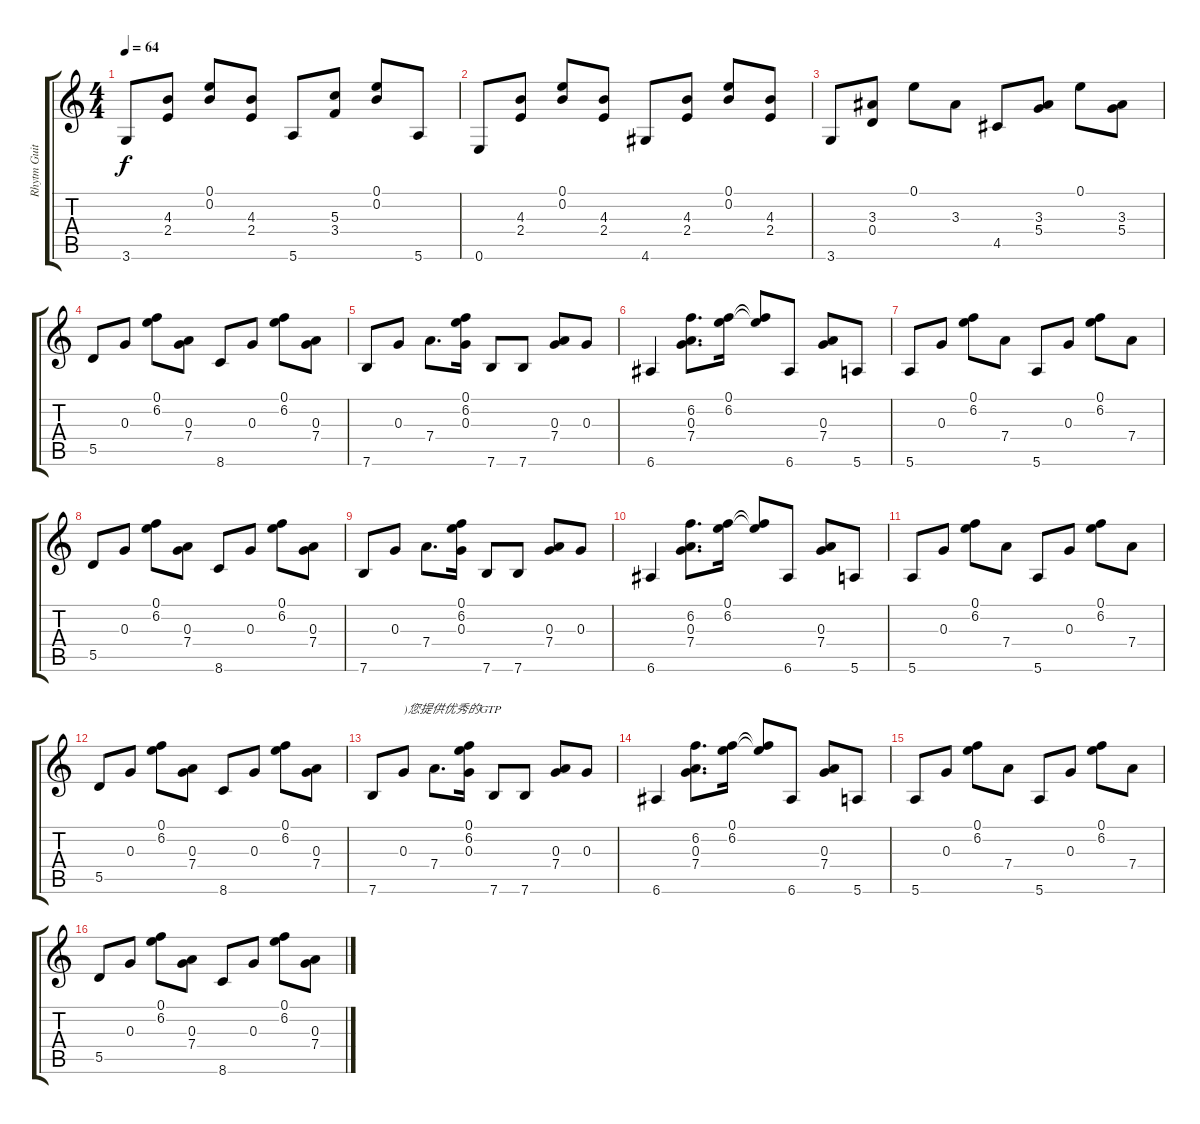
\track ("Rhytm Guitar" "Rhytm Guit") {instrument electricguitarjazz}
\staff {score tabs}
\tuning (E4 B3 G3 D3 A2 E2) {hide}
\ts (4 4)
\tempo 64
\clef g2
\ks c
3.6.8{dy f} (4.3 2.4).8 (0.1 0.2).8 (4.3 2.4).8 5.6.8 (5.3 3.4).8 (0.1 0.2).8 5.6.8 |
0.6.8 (4.3 2.4).8 (0.1 0.2).8 (4.3 2.4).8 4.6.8 (4.3 2.4).8 (0.1 0.2).8 (4.3 2.4).8 |
3.6.8 (3.3 0.4).8 0.1.8 3.3.8 4.5.8 (3.3 5.4).8 0.1.8 (3.3 5.4).8 |
5.5.8 0.3.8 (0.1 6.2).8 (0.3 7.4).8 8.6.8 0.3.8 (0.1 6.2).8 (0.3 7.4).8 |
7.6.8 0.3.8 7.4.8{d} (0.1 6.2 0.3).16 7.6.8 7.6.8 (0.3 7.4).8 0.3.8 |
6.6.4 (6.2 0.3 7.4).8{d} (0.1 6.2).16 (0.1{t} 6.2{t}).8 6.6.8 (0.3 7.4).8 5.6.8 |
5.6.8 0.3.8 (0.1 6.2).8 7.4.8 5.6.8 0.3.8 (0.1 6.2).8 7.4.8 |
5.5.8 0.3.8 (0.1 6.2).8 (0.3 7.4).8 8.6.8 0.3.8 (0.1 6.2).8 (0.3 7.4).8 |
7.6.8 0.3.8 7.4.8{d} (0.1 6.2 0.3).16 7.6.8 7.6.8 (0.3 7.4).8 0.3.8 |
6.6.4 (6.2 0.3 7.4).8{d} (0.1 6.2).16 (0.1{t} 6.2{t}).8 6.6.8 (0.3 7.4).8 5.6.8 |
5.6.8 0.3.8 (0.1 6.2).8 7.4.8 5.6.8 0.3.8 (0.1 6.2).8 7.4.8 |
5.5.8 0.3.8 (0.1 6.2).8 (0.3 7.4).8 8.6.8 0.3.8 (0.1 6.2).8 (0.3 7.4).8 |
7.6.8 0.3.8{txt ")您提供优秀的GTP"} 7.4.8{d} (0.1 6.2 0.3).16 7.6.8 7.6.8 (0.3 7.4).8 0.3.8 |
6.6.4 (6.2 0.3 7.4).8{d} (0.1 6.2).16 (0.1{t} 6.2{t}).8 6.6.8 (0.3 7.4).8 5.6.8 |
5.6.8 0.3.8 (0.1 6.2).8 7.4.8 5.6.8 0.3.8 (0.1 6.2).8 7.4.8 |
5.5.8 0.3.8 (0.1 6.2).8 (0.3 7.4).8 8.6.8 0.3.8 (0.1 6.2).8 (0.3 7.4).8
